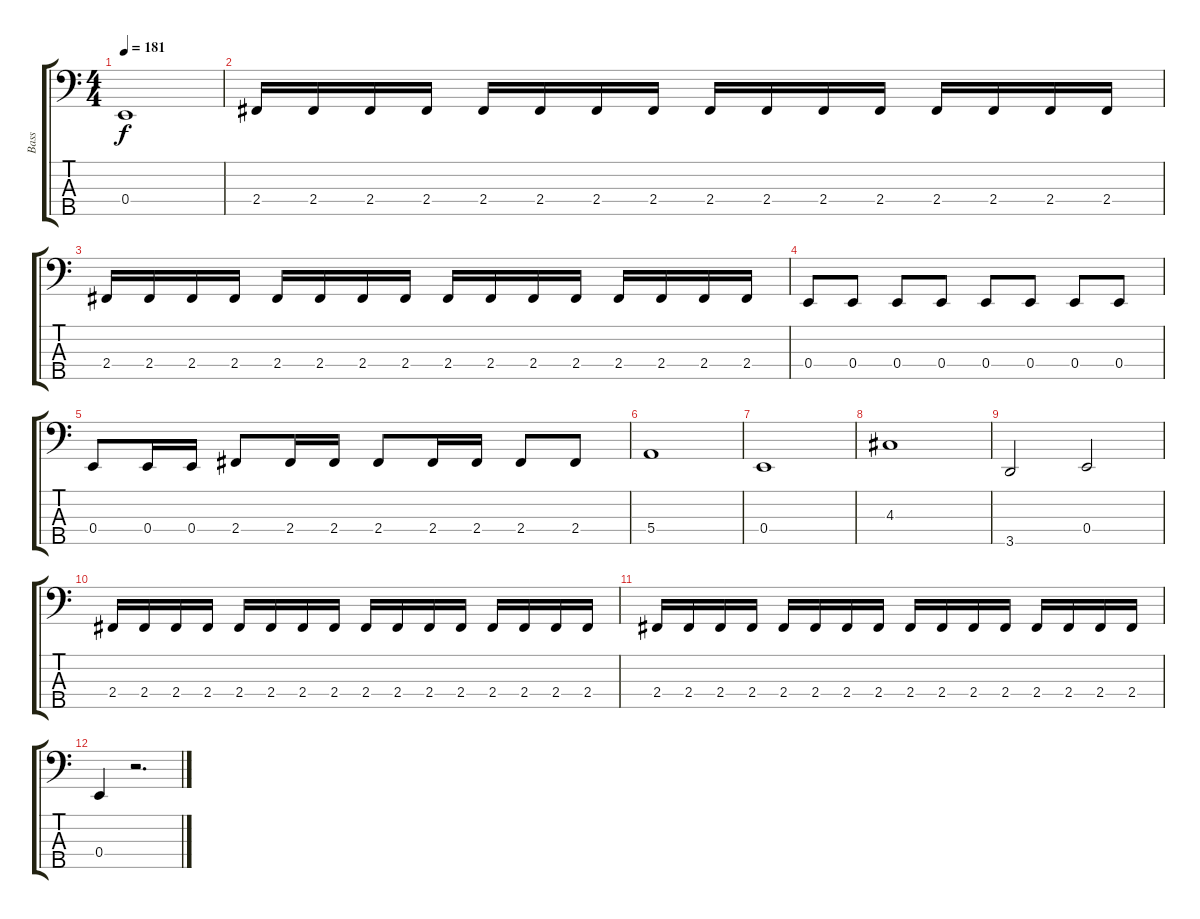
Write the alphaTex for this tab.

\track ("Bass" "Bass") {instrument electricbassfinger}
\staff {score tabs}
\tuning (G2 D2 A1 E1 B0) {hide}
\ts (4 4)
\tempo 181
\clef f4
\ks c
0.4.1{dy f} |
2.4.16 2.4.16 2.4.16 2.4.16 2.4.16 2.4.16 2.4.16 2.4.16 2.4.16 2.4.16 2.4.16 2.4.16 2.4.16 2.4.16 2.4.16 2.4.16 |
2.4.16 2.4.16 2.4.16 2.4.16 2.4.16 2.4.16 2.4.16 2.4.16 2.4.16 2.4.16 2.4.16 2.4.16 2.4.16 2.4.16 2.4.16 2.4.16 |
0.4.8 0.4.8 0.4.8 0.4.8 0.4.8 0.4.8 0.4.8 0.4.8 |
0.4.8 0.4.16 0.4.16 2.4.8 2.4.16 2.4.16 2.4.8 2.4.16 2.4.16 2.4.8 2.4.8 |
5.4.1 |
0.4.1 |
4.3.1 |
3.5.2 0.4.2 |
2.4.16 2.4.16 2.4.16 2.4.16 2.4.16 2.4.16 2.4.16 2.4.16 2.4.16 2.4.16 2.4.16 2.4.16 2.4.16 2.4.16 2.4.16 2.4.16 |
2.4.16 2.4.16 2.4.16 2.4.16 2.4.16 2.4.16 2.4.16 2.4.16 2.4.16 2.4.16 2.4.16 2.4.16 2.4.16 2.4.16 2.4.16 2.4.16 |
0.4.4 r.2{d}
